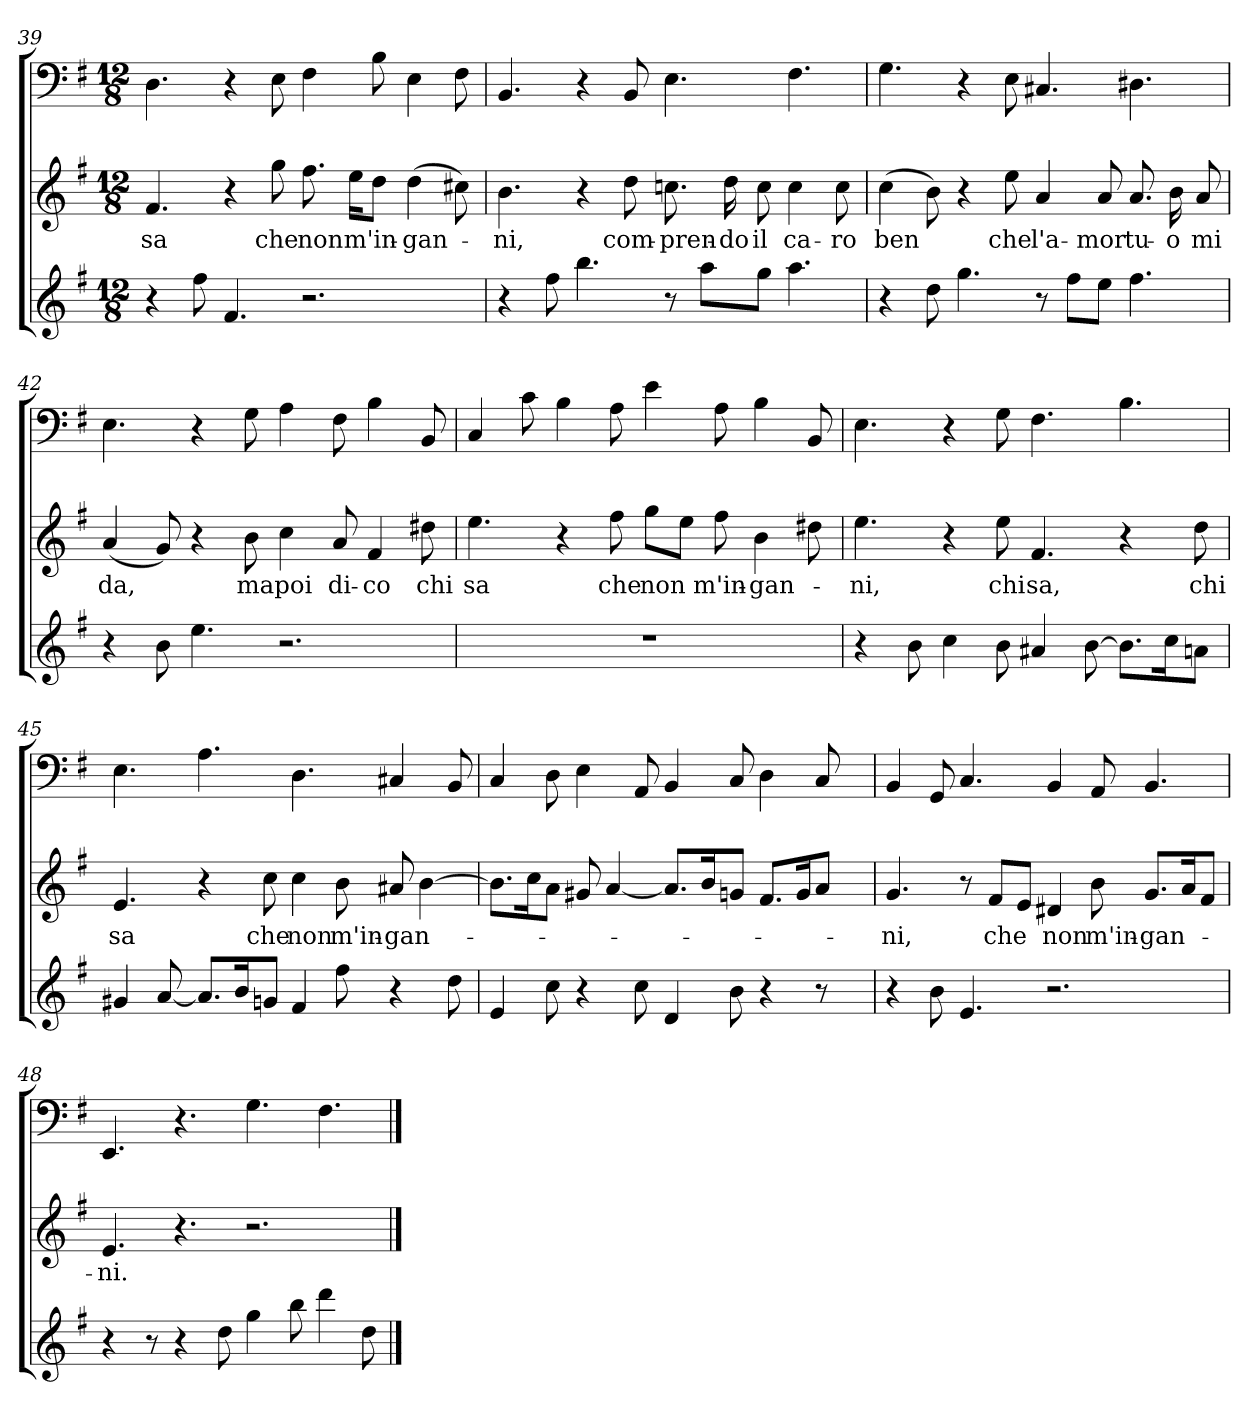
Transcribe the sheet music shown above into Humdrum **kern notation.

**kern	**kern	**text	**kern
*part3	*part2	*part2	*part1
*staff3	*staff2	*staff2	*staff1
*clefG2	*clefG2	*	*clefF4
*k[f#]	*k[f#]	*	*k[f#]
*G:	*G:	*	*G:
*M12/8	*M12/8	*	*M12/8
=39	=39	=39	=39
4r	4.f#/	sa	4.D\
8ff#\	.	.	.
4.f#/	4r	.	4r
.	8gg\	che	8E\
2.r	8.ff#\	non	4F#\
.	16ee\KL	m'in-	.
.	8dd\J	.	8B\
.	(4dd\	-gan-	4E\
.	8cc#X\)	.	8F#\
=40	=40	=40	=40
4r	4.b\	-ni,	4.BB/
8ff#\	.	.	.
4.bb\	4r	.	4r
.	8dd\	com-	8BB/
8r	8.ccn\	-pren-	4.E\
8aa\L	.	.	.
.	16dd\	-do	.
8gg\J	8cc\	il	.
4.aa\	4cc\	ca-	4.F#\
.	8cc\	-ro	.
=41	=41	=41	=41
4r	(4cc\	ben	4.G\
8dd\	8b\)	.	.
4.gg\	4r	.	4r
.	8ee\	che	8E\
8r	4a/	l'a-	4.C#X/
8ff#\L	.	.	.
8ee\J	8a/	-mor	.
4.ff#\	8.a/	tu-	4.D#X\
.	16b\	-o	.
.	8a/	mi	.
=42	=42	=42	=42
4r	(4a/	da,	4.E\
8b\	8g/)	.	.
4.ee\	4r	.	4r
.	8b\	ma	8G\
2.r	4cc\	poi	4A\
.	8a/	di-	8F#\
.	4f#/	-co	4B\
.	8dd#X\	chi	8BB/
=43	=43	=43	=43
1.r	4.ee\	sa	4C/
.	.	.	8c\
.	4r	.	4B\
.	8ff#\	che	8A\
.	8gg\L	non	4e\
.	8ee\J	.	.
.	8ff#\	m'in-	8A\
.	4b\	-gan-	4B\
.	8dd#X\	.	8BB/
=44	=44	=44	=44
4r	4.ee\	-ni,	4.E\
8b\	.	.	.
4cc\	4r	.	4r
8b\	8ee\	chi	8G\
4a#X/	4.f#/	sa,	4.F#\
[8b\	.	.	.
8.b\L]	4r	.	4.B\
16cc\K	.	.	.
8an\J	8dd\	chi	.
=45	=45	=45	=45
4g#X/	4.e/	sa	4.E\
[8a/	.	.	.
8.a/L]	4r	.	4.A\
16b/K	.	.	.
8gn/J	8cc\	che	.
4f#/	4cc\	non	4.D\
8ff#\	8b\	m'in-	.
4r	8a#X/	-gan-	4C#X/
.	[4b\	.	.
8dd\	.	.	8BB/
=46	=46	=46	=46
4e/	8.b\L]	.	4C/
.	16cc\K	.	.
8cc\	8a\J	.	8D\
4r	8g#X/	.	4E\
.	[4a/	.	.
8cc\	.	.	8AA/
4d/	8.a/L]	.	4BB/
.	16b/K	.	.
8b\	8gn/J	.	8C/
4r	8.f#/L	.	4D\
.	16g/K	.	.
8r	8a/J	.	8C/
=47	=47	=47	=47
4r	4.g/	-ni,	4BB/
8b\	.	.	8GG/
4.e/	8r	.	4.C/
.	8f#/L	che	.
.	8e/J	.	.
2.r	4d#X/	non	4BB/
.	8b\	m'in-	8AA/
.	8.g/L	-gan-	4.BB/
.	16a/K	.	.
.	8f#/J	.	.
=48	=48	=48	=48
4r	4.e/	-ni.	4.EE/
8r	.	.	.
4r	4.r	.	4.r
8dd\	.	.	.
4gg\	2.r	.	4.G\
8bb\	.	.	.
4ddd\	.	.	4.F#\
8dd\	.	.	.
==	==	==	==
*-	*-	*-	*-
